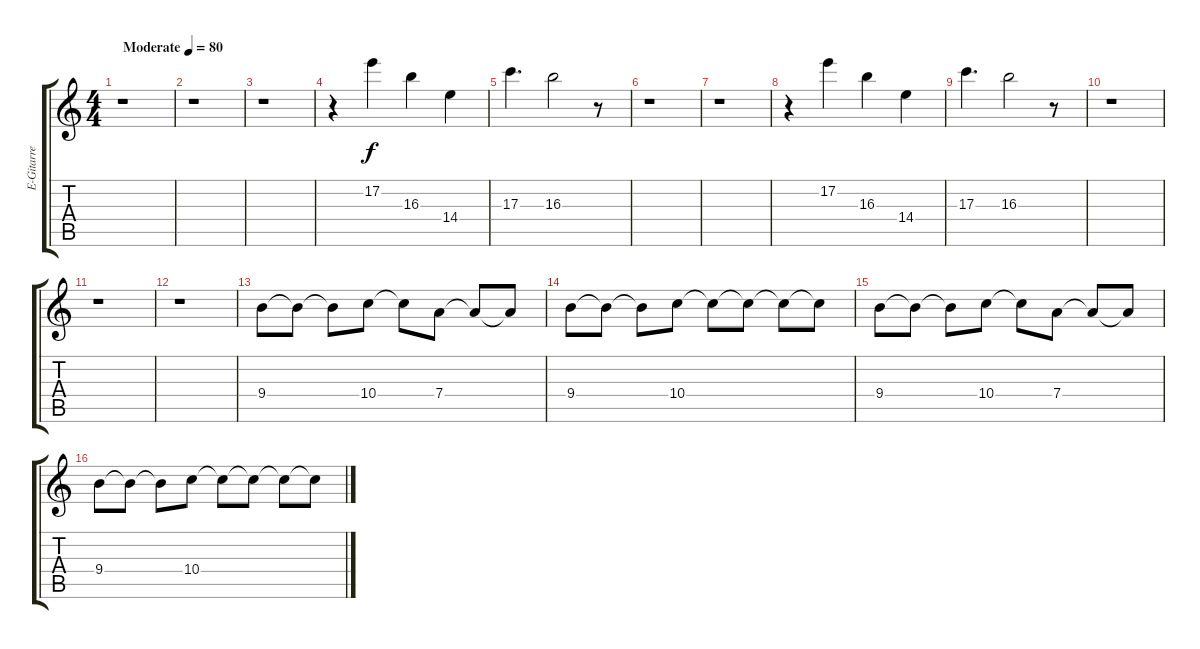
\track ("E-Gitarre" "E-Gitarre") {instrument electricguitarjazz}
\staff {score tabs}
\tuning (E4 B3 G3 D3 A2 E2) {hide}
\ts (4 4)
\tempo (80 "Moderate")
\clef g2
\ks c
r.1{dy f instrument electricguitarjazz} |
r.1 |
r.1 |
r.4 17.2.4 16.3.4 14.4.4 |
17.3.4{d} 16.3.2 r.8 |
r.1 |
r.1 |
r.4 17.2.4 16.3.4 14.4.4 |
17.3.4{d} 16.3.2 r.8 |
r.1 |
r.1 |
r.1 |
9.4.8 9.4{t}.8 9.4{t}.8 10.4.8 10.4{t}.8 7.4.8 7.4{t}.8 7.4{t}.8 |
9.4.8 9.4{t}.8 9.4{t}.8 10.4.8 10.4{t}.8 10.4{t}.8 10.4{t}.8 10.4{t}.8 |
9.4.8 9.4{t}.8 9.4{t}.8 10.4.8 10.4{t}.8 7.4.8 7.4{t}.8 7.4{t}.8 |
9.4.8 9.4{t}.8 9.4{t}.8 10.4.8 10.4{t}.8 10.4{t}.8 10.4{t}.8 10.4{t}.8
